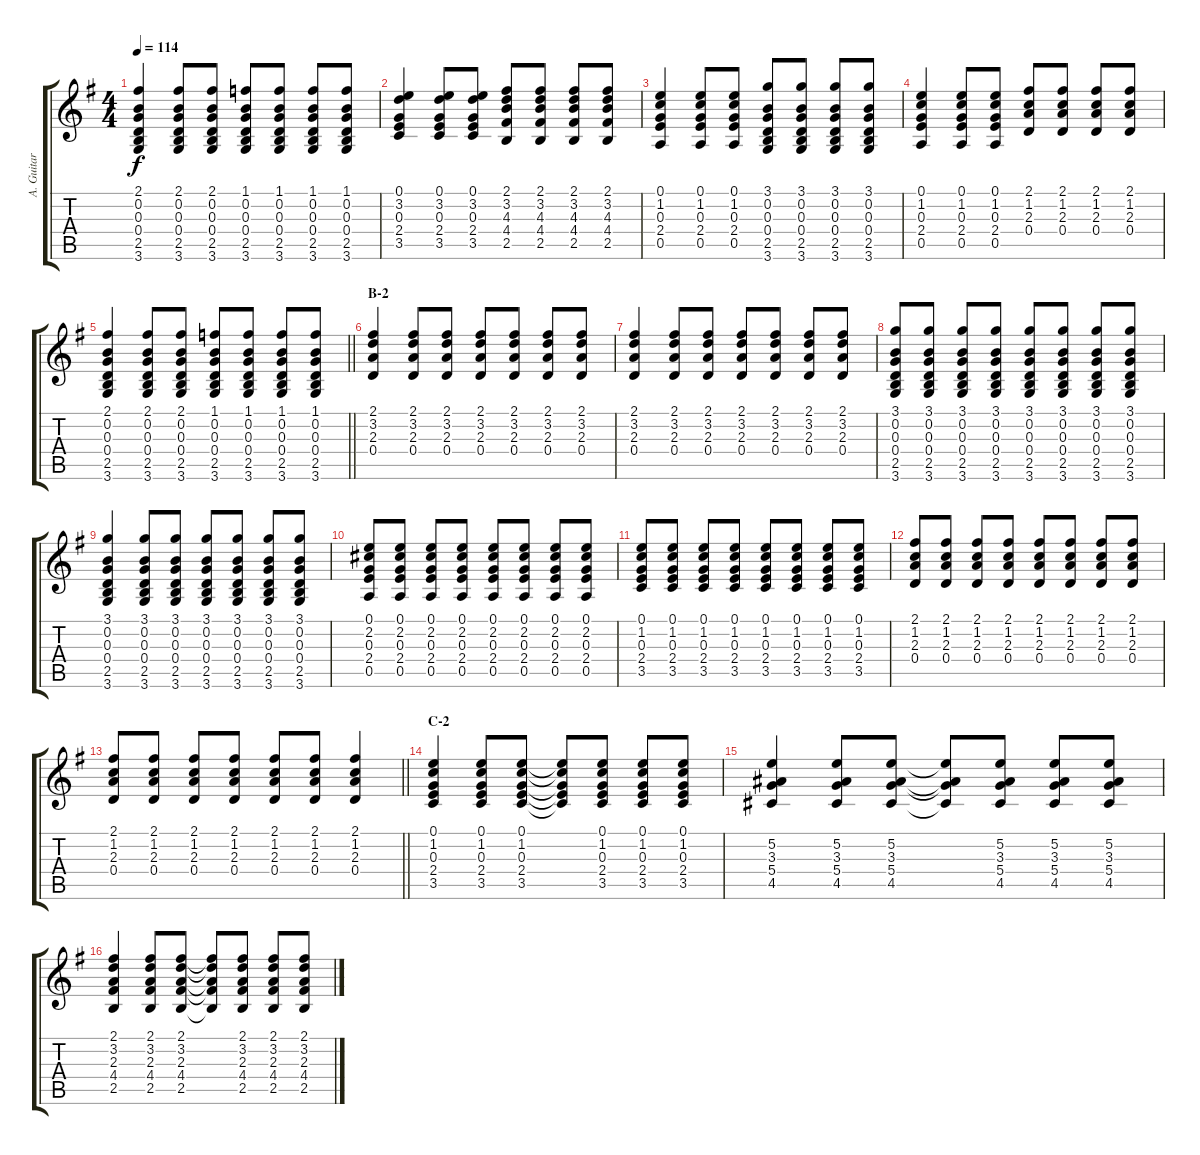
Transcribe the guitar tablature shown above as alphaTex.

\track ("A. Guitar I" "A. Guitar ") {instrument acousticguitarsteel}
\staff {score tabs}
\tuning (E4 B3 G3 D3 A2 E2) {hide}
\ts (4 4)
\tempo 114
\clef g2
\ks g
(2.1 0.2 0.3 0.4 2.5 3.6).4{dy f} (2.1 0.2 0.3 0.4 2.5 3.6).8 (2.1 0.2 0.3 0.4 2.5 3.6).8 (1.1 0.2 0.3 0.4 2.5 3.6).8 (1.1 0.2 0.3 0.4 2.5 3.6).8 (1.1 0.2 0.3 0.4 2.5 3.6).8 (1.1 0.2 0.3 0.4 2.5 3.6).8 |
(0.1 3.2 0.3 2.4 3.5).4 (0.1 3.2 0.3 2.4 3.5).8 (0.1 3.2 0.3 2.4 3.5).8 (2.1 3.2 4.3 4.4 2.5).8 (2.1 3.2 4.3 4.4 2.5).8 (2.1 3.2 4.3 4.4 2.5).8 (2.1 3.2 4.3 4.4 2.5).8 |
(0.1 1.2 0.3 2.4 0.5).4 (0.1 1.2 0.3 2.4 0.5).8 (0.1 1.2 0.3 2.4 0.5).8 (3.1 0.2 0.3 0.4 2.5 3.6).8 (3.1 0.2 0.3 0.4 2.5 3.6).8 (3.1 0.2 0.3 0.4 2.5 3.6).8 (3.1 0.2 0.3 0.4 2.5 3.6).8 |
(0.1 1.2 0.3 2.4 0.5).4 (0.1 1.2 0.3 2.4 0.5).8 (0.1 1.2 0.3 2.4 0.5).8 (2.1 1.2 2.3 0.4).8 (2.1 1.2 2.3 0.4).8 (2.1 1.2 2.3 0.4).8 (2.1 1.2 2.3 0.4).8 |
\barLineRight lightlight
(2.1 0.2 0.3 0.4 2.5 3.6).4 (2.1 0.2 0.3 0.4 2.5 3.6).8 (2.1 0.2 0.3 0.4 2.5 3.6).8 (1.1 0.2 0.3 0.4 2.5 3.6).8 (1.1 0.2 0.3 0.4 2.5 3.6).8 (1.1 0.2 0.3 0.4 2.5 3.6).8 (1.1 0.2 0.3 0.4 2.5 3.6).8 |
\section ("" "B-2")
(2.1 3.2 2.3 0.4).4 (2.1 3.2 2.3 0.4).8 (2.1 3.2 2.3 0.4).8 (2.1 3.2 2.3 0.4).8 (2.1 3.2 2.3 0.4).8 (2.1 3.2 2.3 0.4).8 (2.1 3.2 2.3 0.4).8 |
(2.1 3.2 2.3 0.4).4 (2.1 3.2 2.3 0.4).8 (2.1 3.2 2.3 0.4).8 (2.1 3.2 2.3 0.4).8 (2.1 3.2 2.3 0.4).8 (2.1 3.2 2.3 0.4).8 (2.1 3.2 2.3 0.4).8 |
(3.1 0.2 0.3 0.4 2.5 3.6).8 (3.1 0.2 0.3 0.4 2.5 3.6).8 (3.1 0.2 0.3 0.4 2.5 3.6).8 (3.1 0.2 0.3 0.4 2.5 3.6).8 (3.1 0.2 0.3 0.4 2.5 3.6).8 (3.1 0.2 0.3 0.4 2.5 3.6).8 (3.1 0.2 0.3 0.4 2.5 3.6).8 (3.1 0.2 0.3 0.4 2.5 3.6).8 |
(3.1 0.2 0.3 0.4 2.5 3.6).4 (3.1 0.2 0.3 0.4 2.5 3.6).8 (3.1 0.2 0.3 0.4 2.5 3.6).8 (3.1 0.2 0.3 0.4 2.5 3.6).8 (3.1 0.2 0.3 0.4 2.5 3.6).8 (3.1 0.2 0.3 0.4 2.5 3.6).8 (3.1 0.2 0.3 0.4 2.5 3.6).8 |
(0.1 2.2 0.3 2.4 0.5).8 (0.1 2.2 0.3 2.4 0.5).8 (0.1 2.2 0.3 2.4 0.5).8 (0.1 2.2 0.3 2.4 0.5).8 (0.1 2.2 0.3 2.4 0.5).8 (0.1 2.2 0.3 2.4 0.5).8 (0.1 2.2 0.3 2.4 0.5).8 (0.1 2.2 0.3 2.4 0.5).8 |
(0.1 1.2 0.3 2.4 3.5).8 (0.1 1.2 0.3 2.4 3.5).8 (0.1 1.2 0.3 2.4 3.5).8 (0.1 1.2 0.3 2.4 3.5).8 (0.1 1.2 0.3 2.4 3.5).8 (0.1 1.2 0.3 2.4 3.5).8 (0.1 1.2 0.3 2.4 3.5).8 (0.1 1.2 0.3 2.4 3.5).8 |
(2.1 1.2 2.3 0.4).8 (2.1 1.2 2.3 0.4).8 (2.1 1.2 2.3 0.4).8 (2.1 1.2 2.3 0.4).8 (2.1 1.2 2.3 0.4).8 (2.1 1.2 2.3 0.4).8 (2.1 1.2 2.3 0.4).8 (2.1 1.2 2.3 0.4).8 |
\barLineRight lightlight
(2.1 1.2 2.3 0.4).8 (2.1 1.2 2.3 0.4).8 (2.1 1.2 2.3 0.4).8 (2.1 1.2 2.3 0.4).8 (2.1 1.2 2.3 0.4).8 (2.1 1.2 2.3 0.4).8 (2.1 1.2 2.3 0.4).4 |
\section ("" "C-2")
(0.1 1.2 0.3 2.4 3.5).4 (0.1 1.2 0.3 2.4 3.5).8 (0.1 1.2 0.3 2.4 3.5).8 (0.1{t} 1.2{t} 0.3{t} 2.4{t} 3.5{t}).8 (0.1 1.2 0.3 2.4 3.5).8 (0.1 1.2 0.3 2.4 3.5).8 (0.1 1.2 0.3 2.4 3.5).8 |
(5.2 3.3 5.4 4.5).4 (5.2 3.3 5.4 4.5).8 (5.2 3.3 5.4 4.5).8 (5.2{t} 3.3{t} 5.4{t} 4.5{t}).8 (5.2 3.3 5.4 4.5).8 (5.2 3.3 5.4 4.5).8 (5.2 3.3 5.4 4.5).8 |
(2.1 3.2 2.3 4.4 2.5).4 (2.1 3.2 2.3 4.4 2.5).8 (2.1 3.2 2.3 4.4 2.5).8 (2.1{t} 3.2{t} 2.3{t} 4.4{t} 2.5{t}).8 (2.1 3.2 2.3 4.4 2.5).8 (2.1 3.2 2.3 4.4 2.5).8 (2.1 3.2 2.3 4.4 2.5).8
